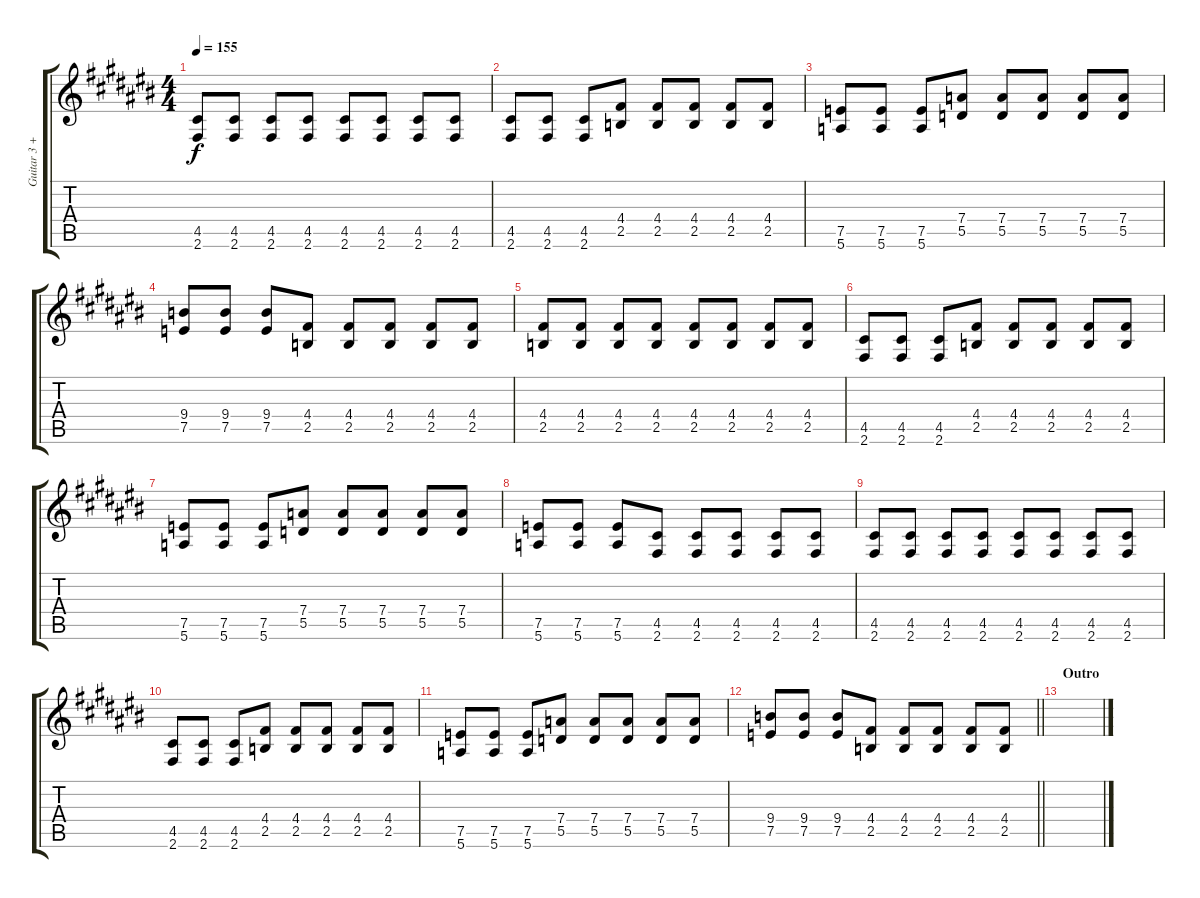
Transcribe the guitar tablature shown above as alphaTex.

\track ("Guitar 3 + Synth" "Guitar 3 +") {instrument distortionguitar}
\staff {score tabs}
\tuning (E4 B3 G3 D3 A2 E2) {hide}
\ts (4 4)
\tempo 155
\clef g2
\ks c#
(4.5 2.6).8{dy f} (4.5 2.6).8 (4.5 2.6).8 (4.5 2.6).8 (4.5 2.6).8 (4.5 2.6).8 (4.5 2.6).8 (4.5 2.6).8 |
(4.5 2.6).8 (4.5 2.6).8 (4.5 2.6).8 (4.4 2.5).8 (4.4 2.5).8 (4.4 2.5).8 (4.4 2.5).8 (4.4 2.5).8 |
(7.5 5.6).8 (7.5 5.6).8 (7.5 5.6).8 (7.4 5.5).8 (7.4 5.5).8 (7.4 5.5).8 (7.4 5.5).8 (7.4 5.5).8 |
(9.4 7.5).8 (9.4 7.5).8 (9.4 7.5).8 (4.4 2.5).8 (4.4 2.5).8 (4.4 2.5).8 (4.4 2.5).8 (4.4 2.5).8 |
(4.4 2.5).8 (4.4 2.5).8 (4.4 2.5).8 (4.4 2.5).8 (4.4 2.5).8 (4.4 2.5).8 (4.4 2.5).8 (4.4 2.5).8 |
(4.5 2.6).8 (4.5 2.6).8 (4.5 2.6).8 (4.4 2.5).8 (4.4 2.5).8 (4.4 2.5).8 (4.4 2.5).8 (4.4 2.5).8 |
(7.5 5.6).8 (7.5 5.6).8 (7.5 5.6).8 (7.4 5.5).8 (7.4 5.5).8 (7.4 5.5).8 (7.4 5.5).8 (7.4 5.5).8 |
(7.5 5.6).8 (7.5 5.6).8 (7.5 5.6).8 (4.5 2.6).8 (4.5 2.6).8 (4.5 2.6).8 (4.5 2.6).8 (4.5 2.6).8 |
(4.5 2.6).8 (4.5 2.6).8 (4.5 2.6).8 (4.5 2.6).8 (4.5 2.6).8 (4.5 2.6).8 (4.5 2.6).8 (4.5 2.6).8 |
(4.5 2.6).8 (4.5 2.6).8 (4.5 2.6).8 (4.4 2.5).8 (4.4 2.5).8 (4.4 2.5).8 (4.4 2.5).8 (4.4 2.5).8 |
(7.5 5.6).8 (7.5 5.6).8 (7.5 5.6).8 (7.4 5.5).8 (7.4 5.5).8 (7.4 5.5).8 (7.4 5.5).8 (7.4 5.5).8 |
\barLineRight lightlight
(9.4 7.5).8 (9.4 7.5).8 (9.4 7.5).8 (4.4 2.5).8 (4.4 2.5).8 (4.4 2.5).8 (4.4 2.5).8 (4.4 2.5).8 |
\section ("" "Outro")
